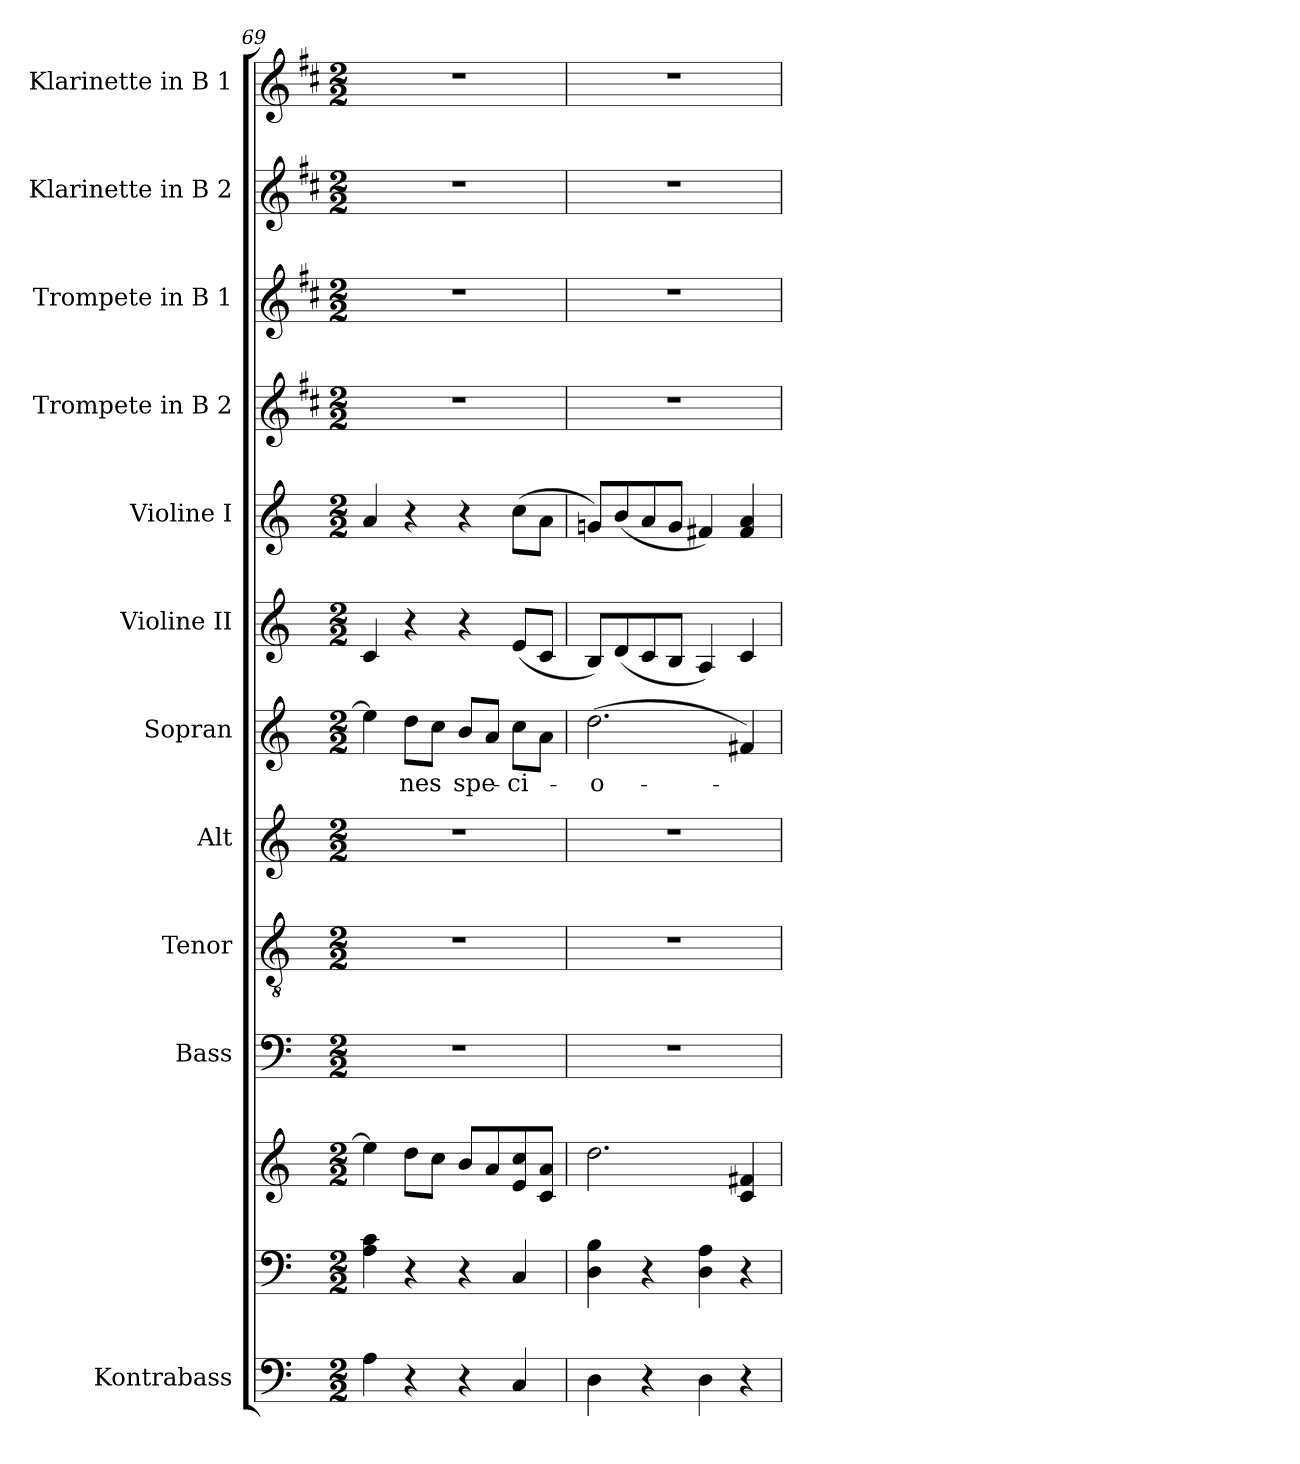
**kern	**kern	**kern	**kern	**kern	**kern	**kern	**text	**kern	**kern	**kern	**kern	**kern	**kern
*part12	*part11	*part11	*part10	*part9	*part8	*part7	*part7	*part6	*part5	*part4	*part3	*part2	*part1
*staff13	*staff12	*staff11	*staff10	*staff9	*staff8	*staff7	*staff7	*staff6	*staff5	*staff4	*staff3	*staff2	*staff1
*I"Kontrabass	*	*	*I"Bass	*I"Tenor	*I"Alt	*I"Sopran	*	*I"Violine II	*I"Violine I	*I"Trompete in B 2	*I"Trompete in B 1	*I"Klarinette in B 2	*I"Klarinette in B 1
*I'Kb.	*	*	*I'B	*I'T	*I'A	*I'S	*	*I'Vl. II	*I'Vl. I	*	*	*	*
*clefF4	*clefF4	*clefG2	*clefF4	*clefGv2	*clefG2	*clefG2	*	*clefG2	*clefG2	*clefG2	*clefG2	*clefG2	*clefG2
*ITrd7c12	*	*	*	*	*	*	*	*	*	*ITrd1c2	*ITrd1c2	*ITrd1c2	*ITrd1c2
*k[]	*k[]	*k[]	*k[]	*k[]	*k[]	*k[]	*	*k[]	*k[]	*k[]	*k[]	*k[]	*k[]
*C:	*C:	*C:	*C:	*C:	*C:	*C:	*	*C:	*C:	*C:	*C:	*C:	*C:
*M2/2	*M2/2	*M2/2	*M2/2	*M2/2	*M2/2	*M2/2	*	*M2/2	*M2/2	*M2/2	*M2/2	*M2/2	*M2/2
=69	=69	=69	=69	=69	=69	=69	=69	=69	=69	=69	=69	=69	=69
4AA\	4A\ 4c\	4ee\]	1r	1r	1r	4ee\]	.	4c/	4a/	1r	1r	1r	1r
!	!	!	!	!	!	!	!LO:LY:b	!	!	!	!	!	!
4r	4r	8dd\L	.	.	.	8dd\L	-nes	4r	4r	.	.	.	.
.	.	8cc\J	.	.	.	8cc\J	.	.	.	.	.	.	.
!	!	!	!	!	!	!	!LO:LY:b	!	!	!	!	!	!
4r	4r	8b/L	.	.	.	8b/L	spe-	4r	4r	.	.	.	.
.	.	8a/	.	.	.	8a/J	.	.	.	.	.	.	.
!	!	!	!	!	!	!	!LO:LY:b	!	!	!	!	!	!
4CC/	4C/	8e/ 8cc/	.	.	.	8cc\L	-ci-	(<8e/L	(>8cc\L	.	.	.	.
.	.	8c/ 8a/J	.	.	.	8a\J	.	8c/J	8a\J	.	.	.	.
=70	=70	=70	=70	=70	=70	=70	=70	=70	=70	=70	=70	=70	=70
!	!	!	!	!	!	!	!LO:LY:b	!	!	!	!	!	!
4DD\	4D\ 4B\	2.dd\	1r	1r	1r	(>2.dd\	-o-	8B/L)	8gn/L)	1r	1r	1r	1r
.	.	.	.	.	.	.	.	(<8d/	(<8b/	.	.	.	.
4r	4r	.	.	.	.	.	.	8c/	8a/	.	.	.	.
.	.	.	.	.	.	.	.	8B/J	8g/J	.	.	.	.
4DD\	4D\ 4A\	.	.	.	.	.	.	4A/)	4f#X/)	.	.	.	.
4r	4r	4c/ 4f#X/	.	.	.	4f#X/)	.	4c/	4f#/ 4a/	.	.	.	.
=	=	=	=	=	=	=	=	=	=	=	=	=	=
*-	*-	*-	*-	*-	*-	*-	*-	*-	*-	*-	*-	*-	*-
